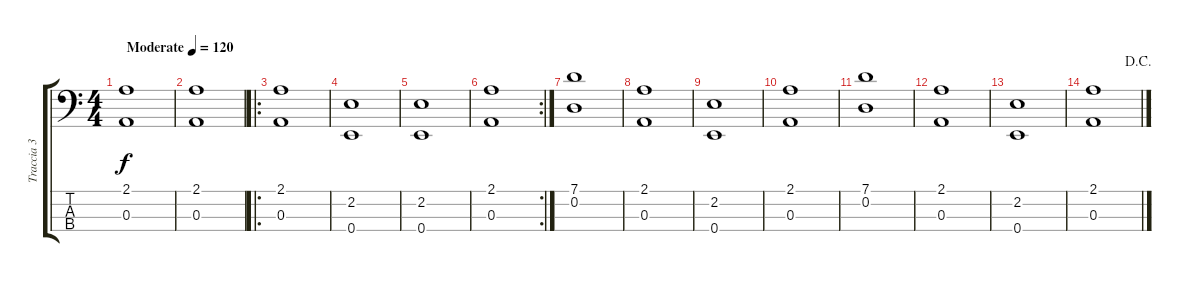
\track ("Traccia 3" "Traccia 3") {instrument contrabass}
\staff {score tabs}
\tuning (G2 D2 A1 E1) {hide}
\ts (4 4)
\tempo (120 "Moderate")
\clef f4
\ks c
(2.1 0.3).1{dy f instrument contrabass} |
(2.1 0.3).1 |
\ro
(2.1 0.3).1 |
(2.2 0.4).1 |
(2.2 0.4).1 |
\rc 2
(2.1 0.3).1 |
(7.1 0.2).1 |
(2.1 0.3).1 |
(2.2 0.4).1 |
(2.1 0.3).1 |
(7.1 0.2).1 |
(2.1 0.3).1 |
(2.2 0.4).1 |
\jump dacapo
(2.1 0.3).1
